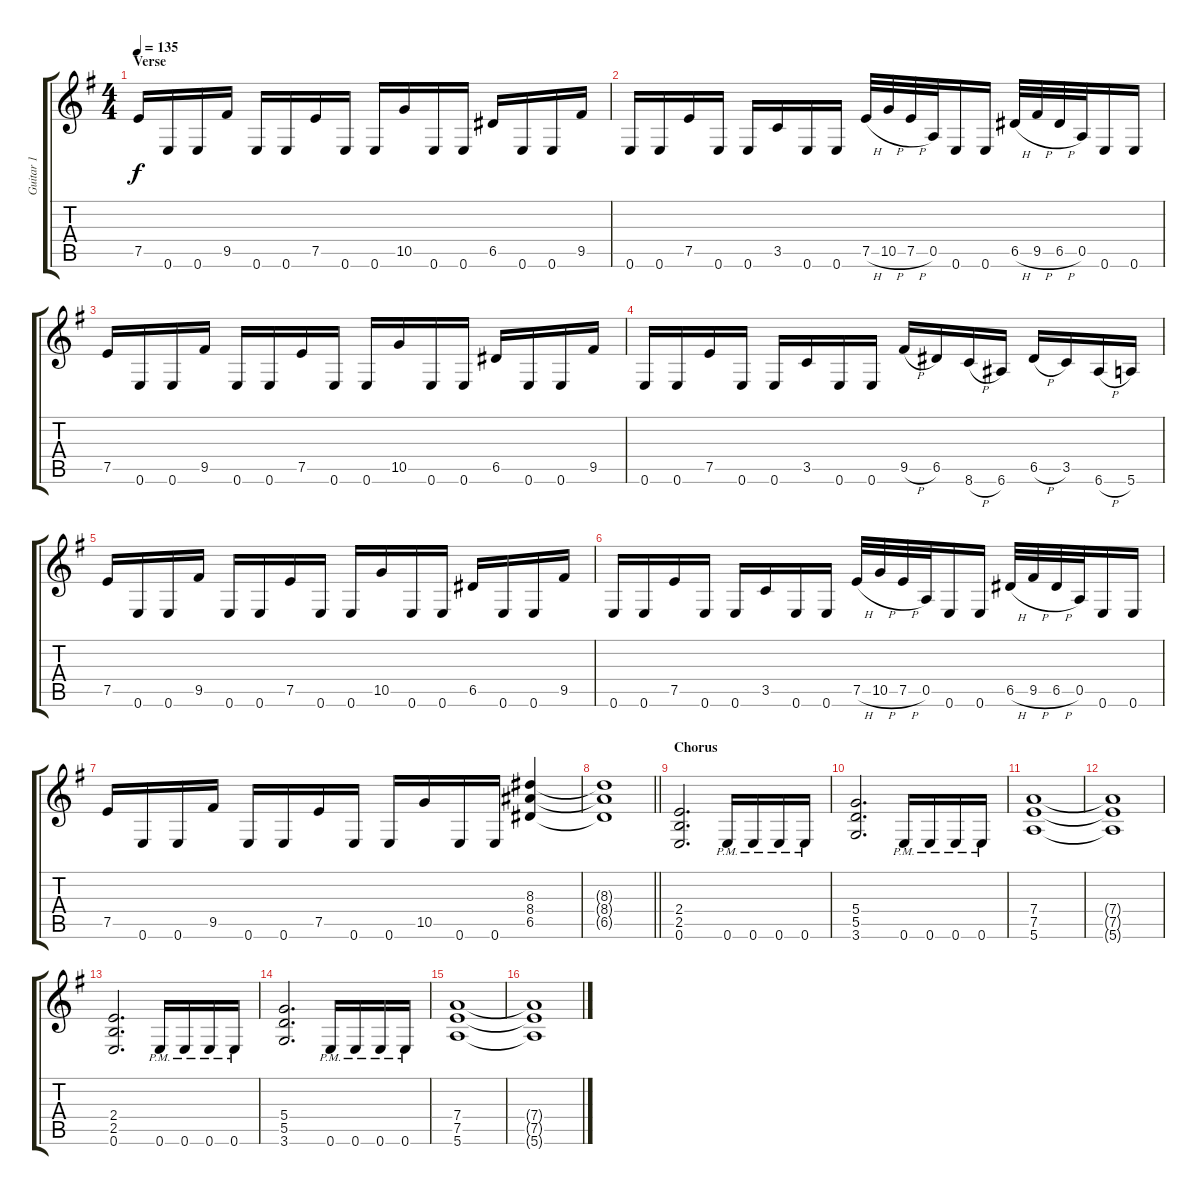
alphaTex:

\track ("Guitar 1" "Guitar 1") {instrument distortionguitar}
\staff {score tabs}
\tuning (E4 B3 G3 D3 A2 E2) {hide}
\ts (4 4)
\section ("" "Verse")
\tempo 135
\clef g2
\ks eminor
7.5.16{dy f} 0.6.16 0.6.16 9.5.16 0.6.16 0.6.16 7.5.16 0.6.16 0.6.16 10.5.16 0.6.16 0.6.16 6.5.16 0.6.16 0.6.16 9.5.16 |
0.6.16 0.6.16 7.5.16 0.6.16 0.6.16 3.5.16 0.6.16 0.6.16 7.5{h}.32 10.5{h}.32 7.5{h}.32 0.5.32 0.6.16 0.6.16 6.5{h}.32 9.5{h}.32 6.5{h}.32 0.5.32 0.6.16 0.6.16 |
7.5.16 0.6.16 0.6.16 9.5.16 0.6.16 0.6.16 7.5.16 0.6.16 0.6.16 10.5.16 0.6.16 0.6.16 6.5.16 0.6.16 0.6.16 9.5.16 |
0.6.16 0.6.16 7.5.16 0.6.16 0.6.16 3.5.16 0.6.16 0.6.16 9.5{h}.16 6.5.16 8.6{h}.16 6.6.16 6.5{h}.16 3.5.16 6.6{h}.16 5.6.16 |
7.5.16 0.6.16 0.6.16 9.5.16 0.6.16 0.6.16 7.5.16 0.6.16 0.6.16 10.5.16 0.6.16 0.6.16 6.5.16 0.6.16 0.6.16 9.5.16 |
0.6.16 0.6.16 7.5.16 0.6.16 0.6.16 3.5.16 0.6.16 0.6.16 7.5{h}.32 10.5{h}.32 7.5{h}.32 0.5.32 0.6.16 0.6.16 6.5{h}.32 9.5{h}.32 6.5{h}.32 0.5.32 0.6.16 0.6.16 |
7.5.16 0.6.16 0.6.16 9.5.16 0.6.16 0.6.16 7.5.16 0.6.16 0.6.16 10.5.16 0.6.16 0.6.16 (8.3 8.4 6.5).4 |
\barLineRight lightlight
(8.3{t} 8.4{t} 6.5{t}).1 |
\section ("" "Chorus")
(2.4 2.5 0.6).2{d} 0.6{pm}.16 0.6{pm}.16 0.6{pm}.16 0.6{pm}.16 |
(5.4 5.5 3.6).2{d} 0.6{pm}.16 0.6{pm}.16 0.6{pm}.16 0.6{pm}.16 |
(7.4 7.5 5.6).1 |
(7.4{t} 7.5{t} 5.6{t}).1 |
(2.4 2.5 0.6).2{d} 0.6{pm}.16 0.6{pm}.16 0.6{pm}.16 0.6{pm}.16 |
(5.4 5.5 3.6).2{d} 0.6{pm}.16 0.6{pm}.16 0.6{pm}.16 0.6{pm}.16 |
(7.4 7.5 5.6).1 |
(7.4{t} 7.5{t} 5.6{t}).1
